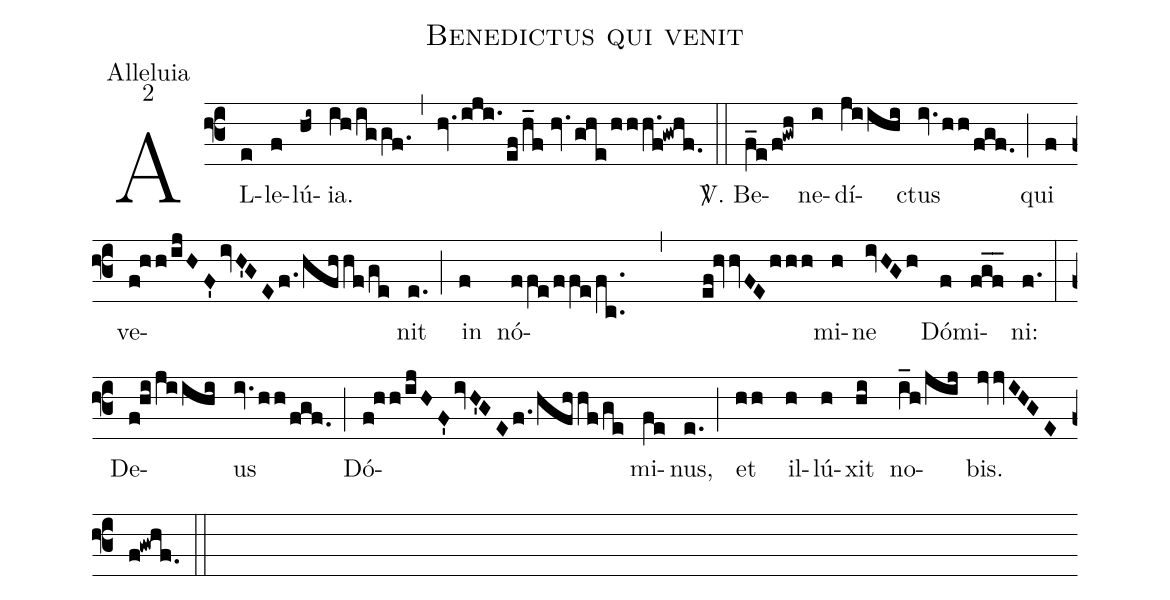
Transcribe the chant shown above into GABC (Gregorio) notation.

name:Benedictus qui venit;
office-part:Alleluia;
mode:2;
%%
(f3) AL(e)le(f)lú(hi~)ia.(ih/iggf.) (,) (hv.iji./ef/h_f//hv.ghe/hhh.f!gwhf.) (::) <sp>V/</sp>.  Be(f_e/f!gwh)ne(i)dí(jiihi)ctus(iv.hh/fgf.) (;) qui(f) ve(f!hh/ijHF'ivH'GE/f./hfhhf/ge)nit(e.) (;) in(f) nó(ffe/ffe/fc.. , ef!hvvFEhhh)mi(h)ne(ivHGh) Dó(f)mi(fgf__)ni:(f.) (:) De(f!hi/jiihi)us(iv.hh/fgf.) (;) Dó(f!hh/ijHF'ivH'GEf./hfhhf/ge)mi(fe)nus,(e.) (;) et(hh) il(h)lú(h)xit(hi) no(i_h/jij)bis.(jvvIHGE//f!gwhf.) (::)
